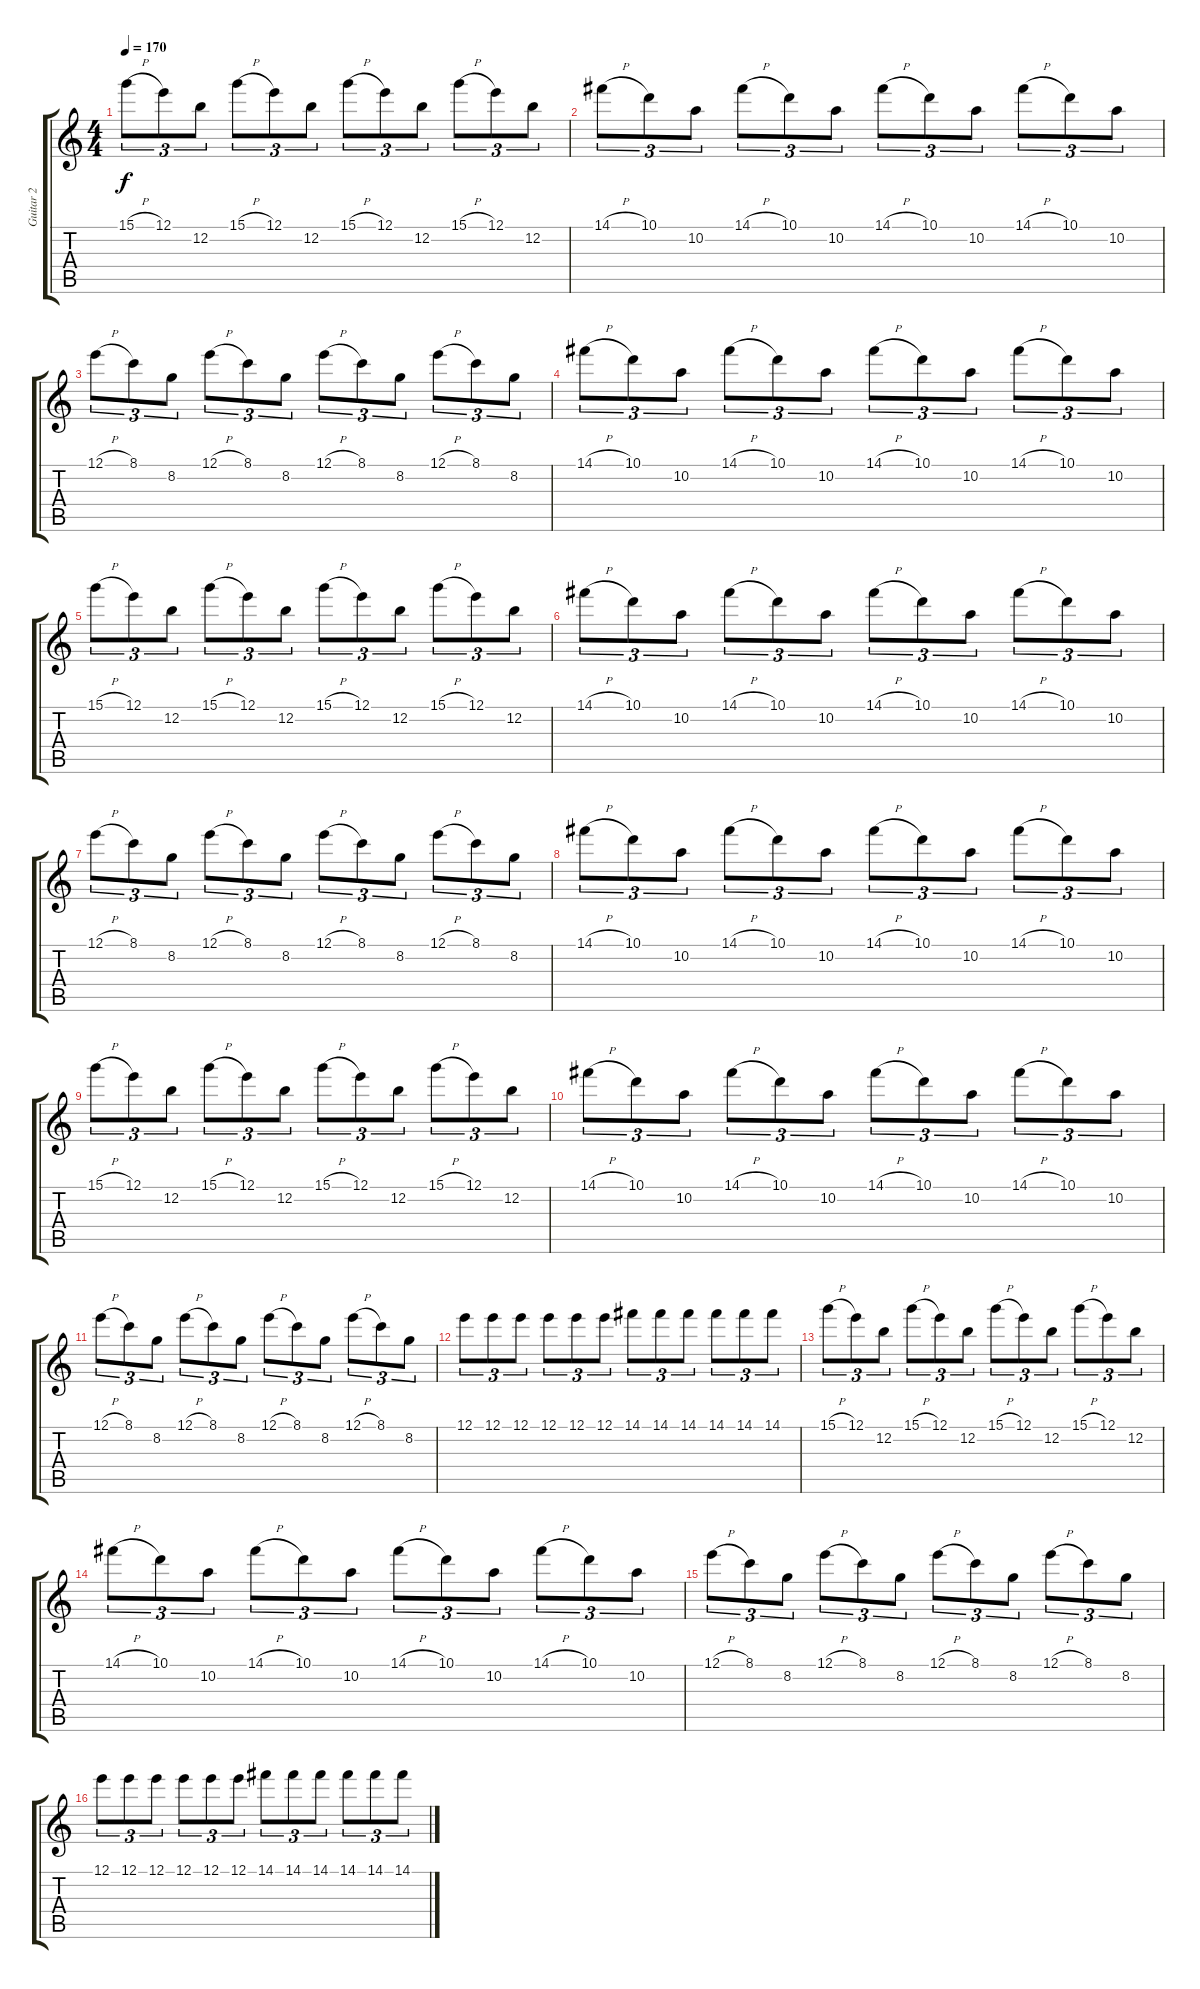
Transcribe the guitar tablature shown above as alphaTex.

\track ("Guitar 2" "Guitar 2") {instrument distortionguitar}
\staff {score tabs}
\tuning (E4 B3 G3 D3 A2 E2) {hide}
\ts (4 4)
\tempo 170
\clef g2
\ks c
15.1{h}.8{tu (3 2) dy f} 12.1.8{tu (3 2)} 12.2.8{tu (3 2)} 15.1{h}.8{tu (3 2)} 12.1.8{tu (3 2)} 12.2.8{tu (3 2)} 15.1{h}.8{tu (3 2)} 12.1.8{tu (3 2)} 12.2.8{tu (3 2)} 15.1{h}.8{tu (3 2)} 12.1.8{tu (3 2)} 12.2.8{tu (3 2)} |
14.1{h}.8{tu (3 2)} 10.1.8{tu (3 2)} 10.2.8{tu (3 2)} 14.1{h}.8{tu (3 2)} 10.1.8{tu (3 2)} 10.2.8{tu (3 2)} 14.1{h}.8{tu (3 2)} 10.1.8{tu (3 2)} 10.2.8{tu (3 2)} 14.1{h}.8{tu (3 2)} 10.1.8{tu (3 2)} 10.2.8{tu (3 2)} |
12.1{h}.8{tu (3 2)} 8.1.8{tu (3 2)} 8.2.8{tu (3 2)} 12.1{h}.8{tu (3 2)} 8.1.8{tu (3 2)} 8.2.8{tu (3 2)} 12.1{h}.8{tu (3 2)} 8.1.8{tu (3 2)} 8.2.8{tu (3 2)} 12.1{h}.8{tu (3 2)} 8.1.8{tu (3 2)} 8.2.8{tu (3 2)} |
14.1{h}.8{tu (3 2)} 10.1.8{tu (3 2)} 10.2.8{tu (3 2)} 14.1{h}.8{tu (3 2)} 10.1.8{tu (3 2)} 10.2.8{tu (3 2)} 14.1{h}.8{tu (3 2)} 10.1.8{tu (3 2)} 10.2.8{tu (3 2)} 14.1{h}.8{tu (3 2)} 10.1.8{tu (3 2)} 10.2.8{tu (3 2)} |
15.1{h}.8{tu (3 2)} 12.1.8{tu (3 2)} 12.2.8{tu (3 2)} 15.1{h}.8{tu (3 2)} 12.1.8{tu (3 2)} 12.2.8{tu (3 2)} 15.1{h}.8{tu (3 2)} 12.1.8{tu (3 2)} 12.2.8{tu (3 2)} 15.1{h}.8{tu (3 2)} 12.1.8{tu (3 2)} 12.2.8{tu (3 2)} |
14.1{h}.8{tu (3 2)} 10.1.8{tu (3 2)} 10.2.8{tu (3 2)} 14.1{h}.8{tu (3 2)} 10.1.8{tu (3 2)} 10.2.8{tu (3 2)} 14.1{h}.8{tu (3 2)} 10.1.8{tu (3 2)} 10.2.8{tu (3 2)} 14.1{h}.8{tu (3 2)} 10.1.8{tu (3 2)} 10.2.8{tu (3 2)} |
12.1{h}.8{tu (3 2)} 8.1.8{tu (3 2)} 8.2.8{tu (3 2)} 12.1{h}.8{tu (3 2)} 8.1.8{tu (3 2)} 8.2.8{tu (3 2)} 12.1{h}.8{tu (3 2)} 8.1.8{tu (3 2)} 8.2.8{tu (3 2)} 12.1{h}.8{tu (3 2)} 8.1.8{tu (3 2)} 8.2.8{tu (3 2)} |
14.1{h}.8{tu (3 2)} 10.1.8{tu (3 2)} 10.2.8{tu (3 2)} 14.1{h}.8{tu (3 2)} 10.1.8{tu (3 2)} 10.2.8{tu (3 2)} 14.1{h}.8{tu (3 2)} 10.1.8{tu (3 2)} 10.2.8{tu (3 2)} 14.1{h}.8{tu (3 2)} 10.1.8{tu (3 2)} 10.2.8{tu (3 2)} |
15.1{h}.8{tu (3 2)} 12.1.8{tu (3 2)} 12.2.8{tu (3 2)} 15.1{h}.8{tu (3 2)} 12.1.8{tu (3 2)} 12.2.8{tu (3 2)} 15.1{h}.8{tu (3 2)} 12.1.8{tu (3 2)} 12.2.8{tu (3 2)} 15.1{h}.8{tu (3 2)} 12.1.8{tu (3 2)} 12.2.8{tu (3 2)} |
14.1{h}.8{tu (3 2)} 10.1.8{tu (3 2)} 10.2.8{tu (3 2)} 14.1{h}.8{tu (3 2)} 10.1.8{tu (3 2)} 10.2.8{tu (3 2)} 14.1{h}.8{tu (3 2)} 10.1.8{tu (3 2)} 10.2.8{tu (3 2)} 14.1{h}.8{tu (3 2)} 10.1.8{tu (3 2)} 10.2.8{tu (3 2)} |
12.1{h}.8{tu (3 2)} 8.1.8{tu (3 2)} 8.2.8{tu (3 2)} 12.1{h}.8{tu (3 2)} 8.1.8{tu (3 2)} 8.2.8{tu (3 2)} 12.1{h}.8{tu (3 2)} 8.1.8{tu (3 2)} 8.2.8{tu (3 2)} 12.1{h}.8{tu (3 2)} 8.1.8{tu (3 2)} 8.2.8{tu (3 2)} |
12.1.8{tu (3 2)} 12.1.8{tu (3 2)} 12.1.8{tu (3 2)} 12.1.8{tu (3 2)} 12.1.8{tu (3 2)} 12.1.8{tu (3 2)} 14.1.8{tu (3 2)} 14.1.8{tu (3 2)} 14.1.8{tu (3 2)} 14.1.8{tu (3 2)} 14.1.8{tu (3 2)} 14.1.8{tu (3 2)} |
15.1{h}.8{tu (3 2)} 12.1.8{tu (3 2)} 12.2.8{tu (3 2)} 15.1{h}.8{tu (3 2)} 12.1.8{tu (3 2)} 12.2.8{tu (3 2)} 15.1{h}.8{tu (3 2)} 12.1.8{tu (3 2)} 12.2.8{tu (3 2)} 15.1{h}.8{tu (3 2)} 12.1.8{tu (3 2)} 12.2.8{tu (3 2)} |
14.1{h}.8{tu (3 2)} 10.1.8{tu (3 2)} 10.2.8{tu (3 2)} 14.1{h}.8{tu (3 2)} 10.1.8{tu (3 2)} 10.2.8{tu (3 2)} 14.1{h}.8{tu (3 2)} 10.1.8{tu (3 2)} 10.2.8{tu (3 2)} 14.1{h}.8{tu (3 2)} 10.1.8{tu (3 2)} 10.2.8{tu (3 2)} |
12.1{h}.8{tu (3 2)} 8.1.8{tu (3 2)} 8.2.8{tu (3 2)} 12.1{h}.8{tu (3 2)} 8.1.8{tu (3 2)} 8.2.8{tu (3 2)} 12.1{h}.8{tu (3 2)} 8.1.8{tu (3 2)} 8.2.8{tu (3 2)} 12.1{h}.8{tu (3 2)} 8.1.8{tu (3 2)} 8.2.8{tu (3 2)} |
12.1.8{tu (3 2)} 12.1.8{tu (3 2)} 12.1.8{tu (3 2)} 12.1.8{tu (3 2)} 12.1.8{tu (3 2)} 12.1.8{tu (3 2)} 14.1.8{tu (3 2)} 14.1.8{tu (3 2)} 14.1.8{tu (3 2)} 14.1.8{tu (3 2)} 14.1.8{tu (3 2)} 14.1.8{tu (3 2)}
